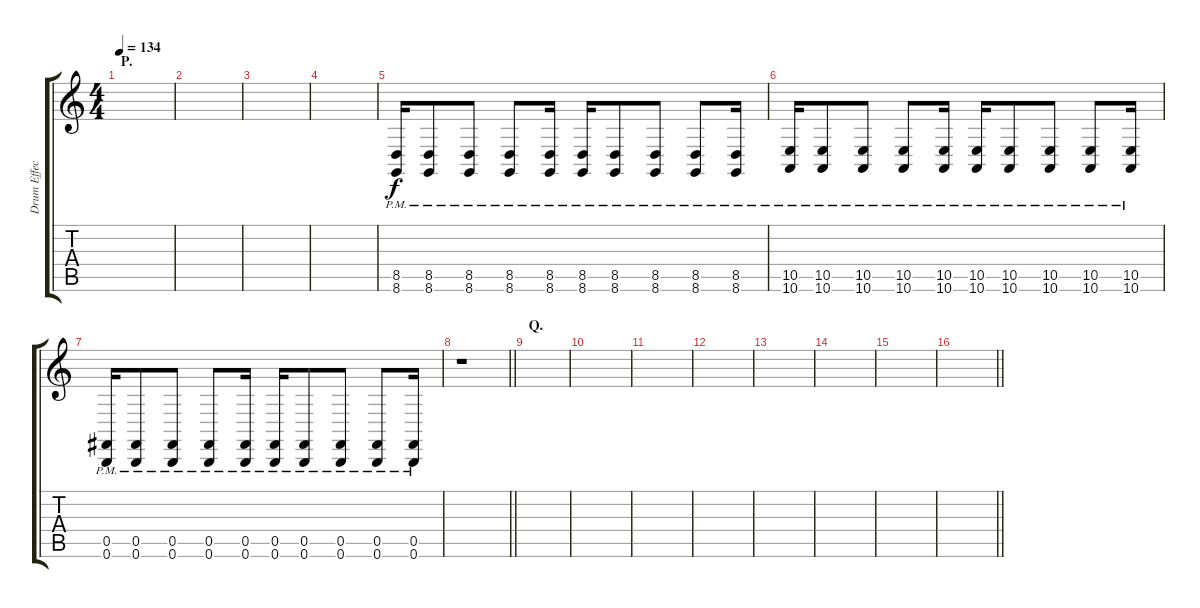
\track ("Drum Effects" "Drum Effec") {instrument reversecymbal}
\staff {score tabs}
\tuning (Db4 Ab3 E3 B2 Gb2 B1) {hide}
\ts (4 4)
\section ("" "P.")
\tempo 134
\clef g2
\ks c
|
|
|
|
(8.5{pm} 8.6{pm}).16{volume 14 balance 16 instrument distortionguitar} (8.5{pm} 8.6{pm}).8 (8.5{pm} 8.6{pm}).8 (8.5{pm} 8.6{pm}).8 (8.5{pm} 8.6{pm}).16 (8.5{pm} 8.6{pm}).16 (8.5{pm} 8.6{pm}).8 (8.5{pm} 8.6{pm}).8 (8.5{pm} 8.6{pm}).8 (8.5{pm} 8.6{pm}).16 |
(10.5{pm} 10.6{pm}).16 (10.5{pm} 10.6{pm}).8 (10.5{pm} 10.6{pm}).8 (10.5{pm} 10.6{pm}).8 (10.5{pm} 10.6{pm}).16 (10.5{pm} 10.6{pm}).16 (10.5{pm} 10.6{pm}).8 (10.5{pm} 10.6{pm}).8 (10.5{pm} 10.6{pm}).8 (10.5{pm} 10.6{pm}).16 |
(0.5{pm} 0.6{pm}).16 (0.5{pm} 0.6{pm}).8 (0.5{pm} 0.6{pm}).8 (0.5{pm} 0.6{pm}).8 (0.5{pm} 0.6{pm}).16 (0.5{pm} 0.6{pm}).16 (0.5{pm} 0.6{pm}).8 (0.5{pm} 0.6{pm}).8 (0.5{pm} 0.6{pm}).8 (0.5{pm} 0.6{pm}).16 |
\barLineRight lightlight
r.1 |
\section ("" "Q.")
|
|
|
|
|
|
|
\barLineRight lightlight
